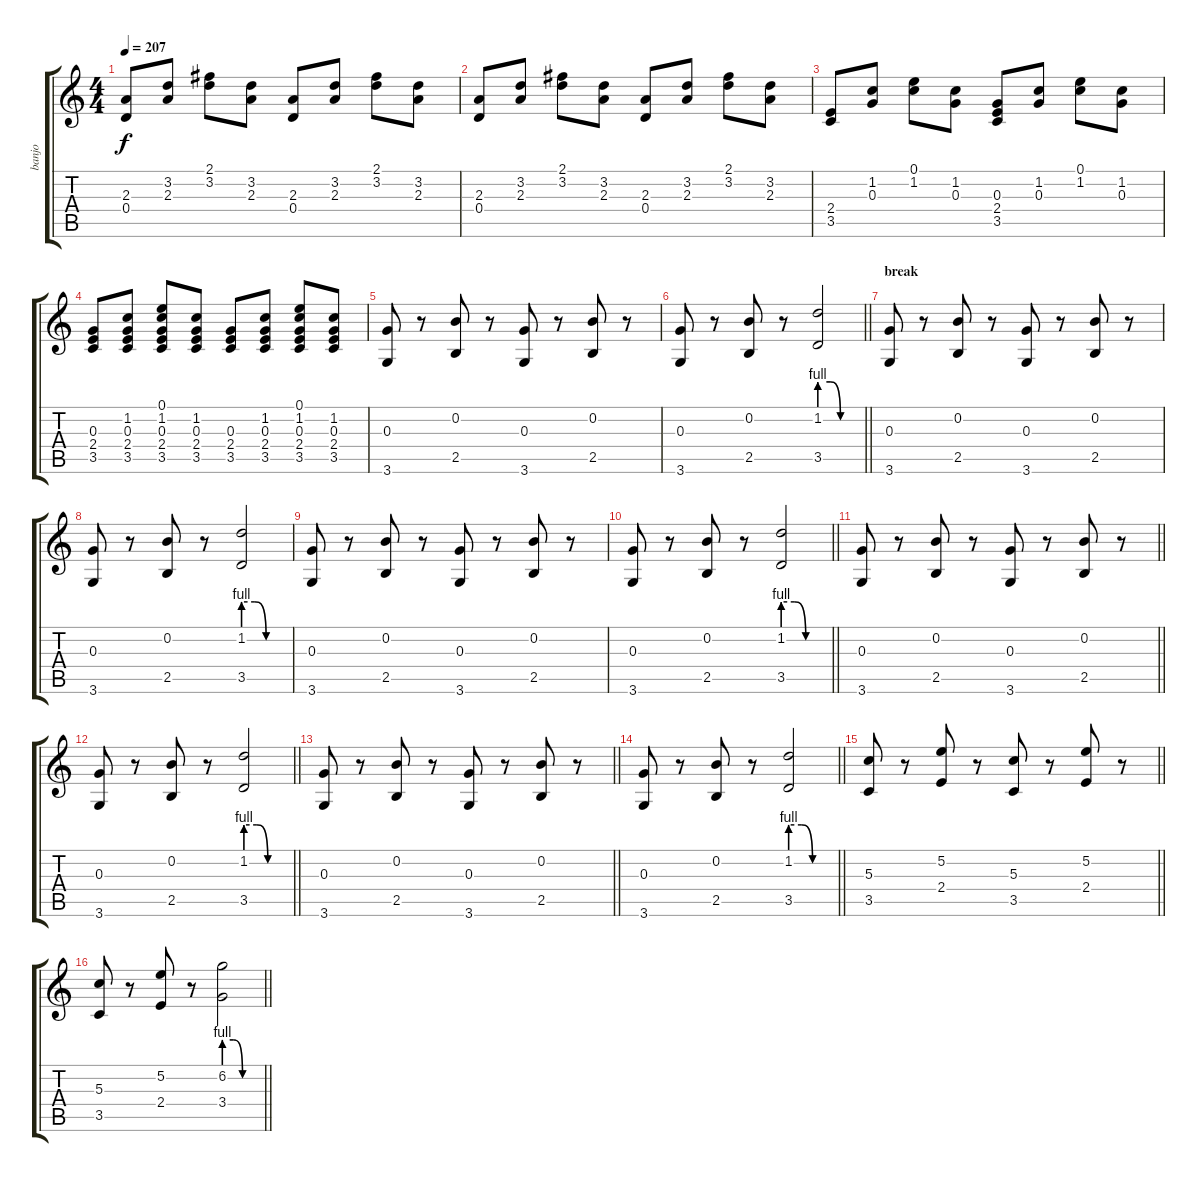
\track ("banjo" "banjo") {instrument banjo}
\staff {score tabs}
\tuning (E4 B3 G3 D3 A2 E2) {hide}
\displaytranspose 12
\ts (4 4)
\tempo 207
\clef g2
\ks c
(2.3 0.4).8{dy f} (3.2 2.3).8 (2.1 3.2).8 (3.2 2.3).8 (2.3 0.4).8 (3.2 2.3).8 (2.1 3.2).8 (3.2 2.3).8 |
(2.3 0.4).8 (3.2 2.3).8 (2.1 3.2).8 (3.2 2.3).8 (2.3 0.4).8 (3.2 2.3).8 (2.1 3.2).8 (3.2 2.3).8 |
(2.4 3.5).8 (1.2 0.3).8 (0.1 1.2).8 (1.2 0.3).8 (0.3 2.4 3.5).8 (1.2 0.3).8 (0.1 1.2).8 (1.2 0.3).8 |
(0.3 2.4 3.5).8 (1.2 0.3 2.4 3.5).8 (0.1 1.2 0.3 2.4 3.5).8 (1.2 0.3 2.4 3.5).8 (0.3 2.4 3.5).8 (1.2 0.3 2.4 3.5).8 (0.1 1.2 0.3 2.4 3.5).8 (1.2 0.3 2.4 3.5).8 |
(0.3 3.6).8{volume 9} r.8 (0.2 2.5).8 r.8 (0.3 3.6).8 r.8 (0.2 2.5).8 r.8 |
\barLineRight lightlight
(0.3 3.6).8 r.8 (0.2 2.5).8 r.8 (1.2{be (custom 0 4 15 4 30 0 60 0)} 3.5{be (custom 0 4 15 4 30 0 60 0)}).2 |
\section ("" "break")
(0.3 3.6).8 r.8 (0.2 2.5).8 r.8 (0.3 3.6).8 r.8 (0.2 2.5).8 r.8 |
(0.3 3.6).8 r.8 (0.2 2.5).8 r.8 (1.2{be (custom 0 4 15 4 30 0 60 0)} 3.5{be (custom 0 4 15 4 30 0 60 0)}).2 |
(0.3 3.6).8 r.8 (0.2 2.5).8 r.8 (0.3 3.6).8 r.8 (0.2 2.5).8 r.8 |
\barLineRight lightlight
(0.3 3.6).8 r.8 (0.2 2.5).8 r.8 (1.2{be (custom 0 4 15 4 30 0 60 0)} 3.5{be (custom 0 4 15 4 30 0 60 0)}).2 |
\barLineRight lightlight
(0.3 3.6).8 r.8 (0.2 2.5).8 r.8 (0.3 3.6).8 r.8 (0.2 2.5).8 r.8 |
\barLineRight lightlight
(0.3 3.6).8 r.8 (0.2 2.5).8 r.8 (1.2{be (custom 0 4 15 4 30 0 60 0)} 3.5{be (custom 0 4 15 4 30 0 60 0)}).2 |
\barLineRight lightlight
(0.3 3.6).8 r.8 (0.2 2.5).8 r.8 (0.3 3.6).8 r.8 (0.2 2.5).8 r.8 |
\barLineRight lightlight
(0.3 3.6).8 r.8 (0.2 2.5).8 r.8 (1.2{be (custom 0 4 15 4 30 0 60 0)} 3.5{be (custom 0 4 15 4 30 0 60 0)}).2 |
\barLineRight lightlight
(5.3 3.5).8 r.8 (5.2 2.4).8 r.8 (5.3 3.5).8 r.8 (5.2 2.4).8 r.8 |
\barLineRight lightlight
(5.3 3.5).8 r.8 (5.2 2.4).8 r.8 (6.2{be (custom 0 4 15 4 30 0 60 0)} 3.4{be (custom 0 4 15 4 30 0 60 0)}).2
